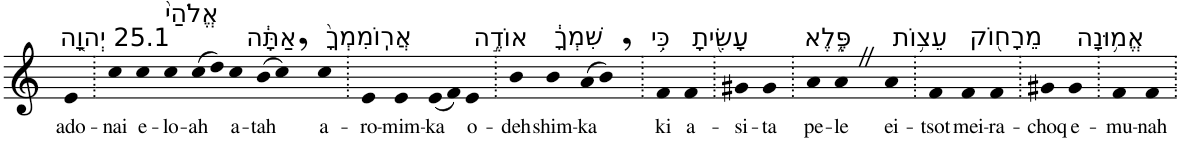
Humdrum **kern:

**kern	**text
*part1	*part1
*staff1	*staff1
*I"Piano	*
*I'Pno	*
*clefG2	*
*k[]	*
=1	=1
!LO:TX:a:t=25.1 יְהוָ֤ה	!
!	!LO:LY:b
4e	ado-
=2.	=2.
!	!LO:LY:b
4cc	-nai
!LO:TX:a:t=אֱלֹהַי֙	!
!	!LO:LY:b
4cc	e-
!	!LO:LY:b
4cc	-lo-
!	!LO:LY:b
(8cc	-ah
8dd)	.
!LO:TX:a:t=אַתָּ֔ה	!
!	!LO:LY:b
4cc	a-
!	!LO:LY:b
(8b	-tah
8cc,)	.
!LO:TX:a:t=אֲרֽוֹמִמְךָ֙	!
!	!LO:LY:b
4cc	a-
=3.	=3.
!	!LO:LY:b
4e	-ro-
!	!LO:LY:b
4e	-mim-
!	!LO:LY:b
(8e	-ka
8f)	.
!LO:TX:a:t=אוֹדֶ֣ה	!
!	!LO:LY:b
4e	o-
=4.	=4.
!	!LO:LY:b
4b	-deh
!LO:TX:a:t=שִׁמְךָ֔	!
!	!LO:LY:b
4b	shim-
!	!LO:LY:b
(8a	-ka
8b,)	.
=5.	=5.
!LO:TX:a:t=כִּ֥י	!
!	!LO:LY:b
4f	ki
!LO:TX:a:t=עָשִׂ֖יתָ	!
!	!LO:LY:b
4f	a-
=6.	=6.
!	!LO:LY:b
4g#X	-si-
!	!LO:LY:b
4g#	-ta
=7.	=7.
!LO:TX:a:t=פֶּ֑לֶא	!
!	!LO:LY:b
4a	pe-
!	!LO:LY:b
4aZ	-le
!LO:TX:a:t=עֵצ֥וֹת	!
!	!LO:LY:b
4a	ei-
=8.	=8.
!	!LO:LY:b
4f	-tsot
!LO:TX:a:t=מֵרָח֖וֹק	!
!	!LO:LY:b
4f	mei-
!	!LO:LY:b
4f	-ra-
=9.	=9.
!	!LO:LY:b
4g#X	-choq
!LO:TX:a:t=אֱמ֥וּנָה	!
!	!LO:LY:b
4g#	e-
=10.	=10.
!	!LO:LY:b
4f	-mu-
!	!LO:LY:b
4f	-nah
=.	=.
*-	*-
